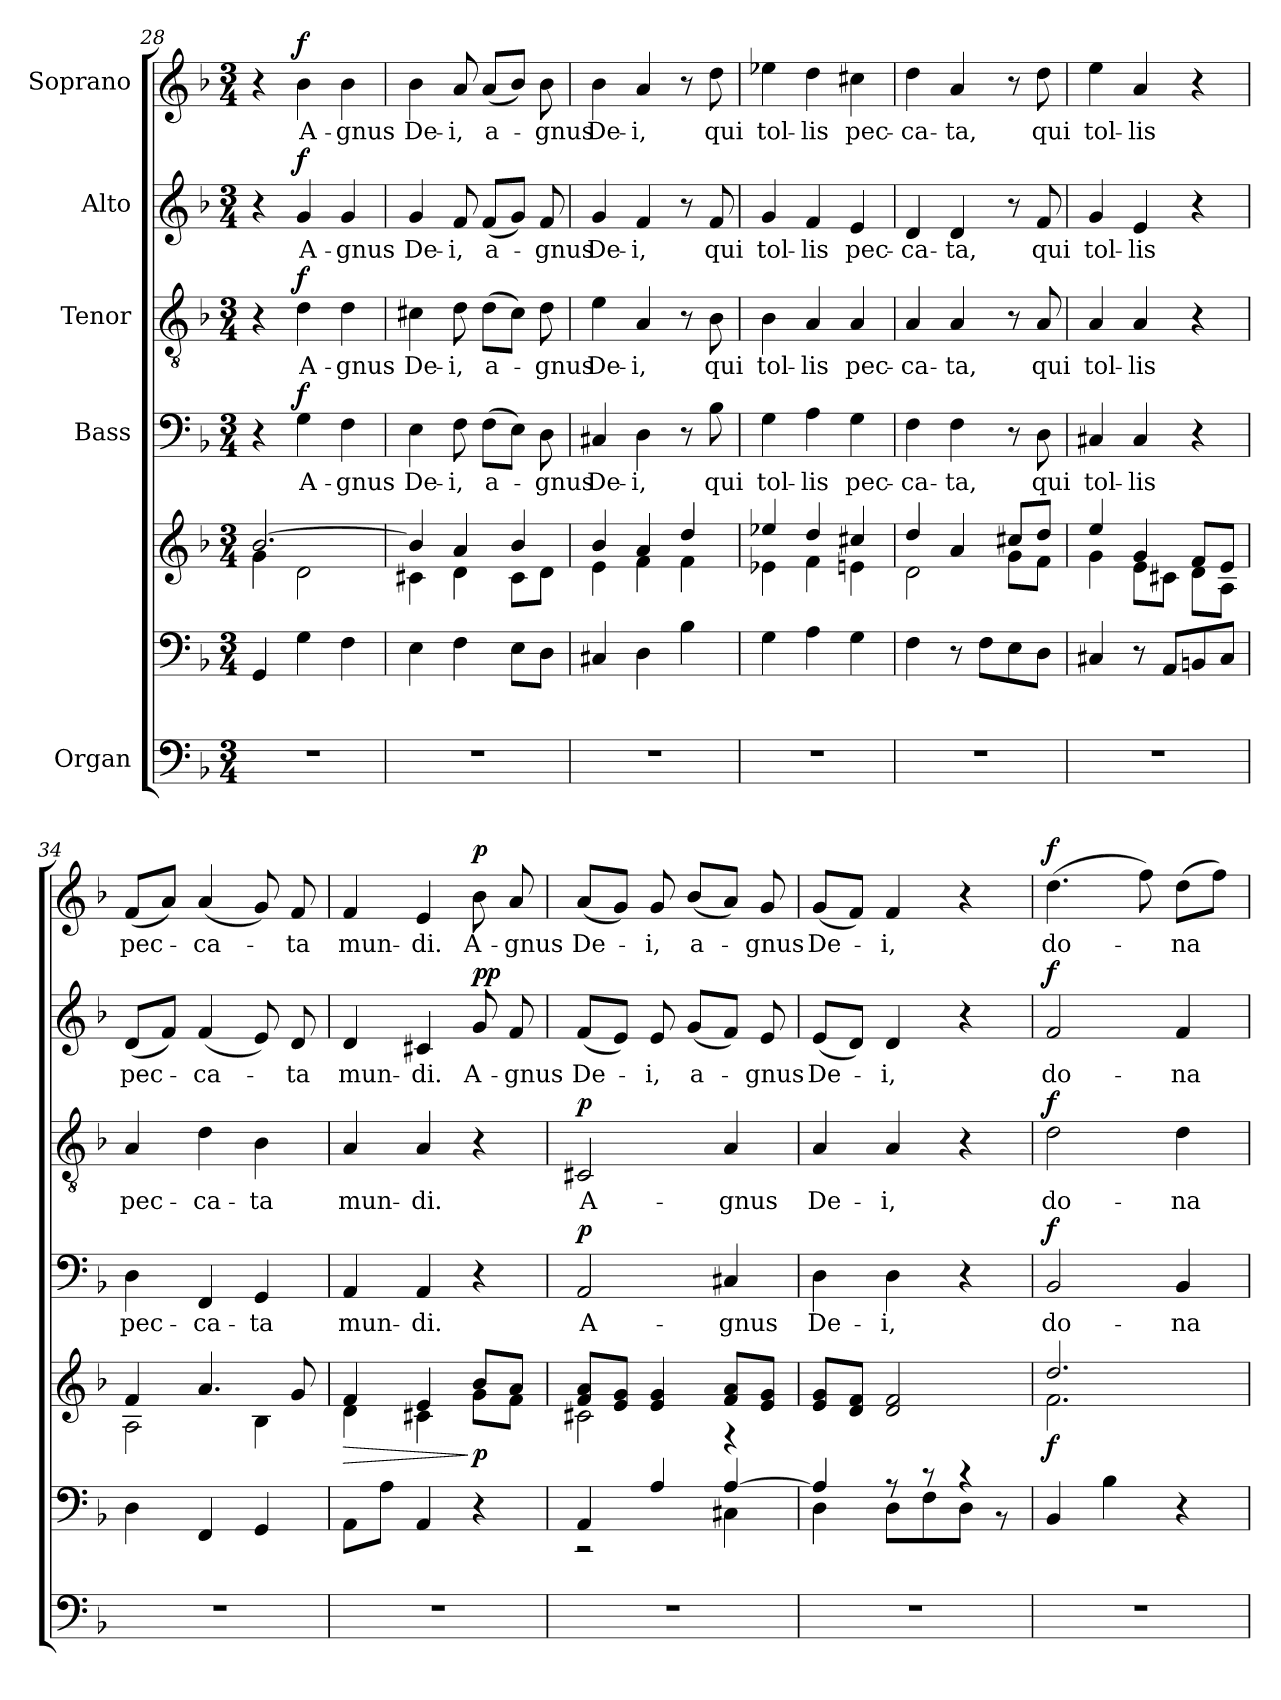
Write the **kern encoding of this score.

**kern	**kern	**kern	**dynam	**kern	**text	**dynam	**kern	**text	**dynam	**kern	**text	**dynam	**kern	**text	**dynam
*part5	*part5	*part5	*part5	*part4	*part4	*part4	*part3	*part3	*part3	*part2	*part2	*part2	*part1	*part1	*part1
*staff7	*staff6	*staff5	*staff5/6/7	*staff4	*staff4	*staff4	*staff3	*staff3	*staff3	*staff2	*staff2	*staff2	*staff1	*staff1	*staff1
*I"Organ	*	*	*	*I"Bass	*	*	*I"Tenor	*	*	*I"Alto	*	*	*I"Soprano	*	*
*clefF4	*clefF4	*clefG2	*	*clefF4	*	*	*clefGv2	*	*	*clefG2	*	*	*clefG2	*	*
*k[b-]	*k[b-]	*k[b-]	*	*k[b-]	*	*	*k[b-]	*	*	*k[b-]	*	*	*k[b-]	*	*
*M3/4	*M3/4	*M3/4	*	*M3/4	*	*	*M3/4	*	*	*M3/4	*	*	*M3/4	*	*
=28	=28	=28	=28	=28	=28	=28	=28	=28	=28	=28	=28	=28	=28	=28	=28
*	*	*^	*	*	*	*	*	*	*	*	*	*	*	*	*
2.r	4GG/	[2.b-/	4g\	.	4r	.	.	4r	.	.	4r	.	.	4r	.	.
!	!	!	!	!	!	!LO:LY:b	!LO:DY:a	!	!LO:LY:b	!LO:DY:a	!	!LO:LY:b	!LO:DY:a	!	!LO:LY:b	!LO:DY:a
.	4G\	.	2d\	.	4G\	A-	f	4d\	A-	f	4g/	A-	f	4b-\	A-	f
!	!	!	!	!	!	!LO:LY:b	!	!	!LO:LY:b	!	!	!LO:LY:b	!	!	!LO:LY:b	!
.	4F\	.	.	.	4F\	-gnus	.	4d\	-gnus	.	4g/	-gnus	.	4b-\	-gnus	.
=29	=29	=29	=29	=29	=29	=29	=29	=29	=29	=29	=29	=29	=29	=29	=29	=29
!	!	!	!	!	!	!LO:LY:b	!	!	!LO:LY:b	!	!	!LO:LY:b	!	!	!LO:LY:b	!
2.r	4E\	4b-/]	4c#X\	.	4E\	De-	.	4c#X\	De-	.	4g/	De-	.	4b-\	De-	.
!	!	!	!	!	!	!LO:LY:b	!	!	!LO:LY:b	!	!	!LO:LY:b	!	!	!LO:LY:b	!
.	4F\	4a/	4d\	.	8F\	-i,	.	8d\	-i,	.	8f/	-i,	.	8a/	-i,	.
!	!	!	!	!	!	!LO:LY:b	!	!	!LO:LY:b	!	!	!LO:LY:b	!	!	!LO:LY:b	!
.	.	.	.	.	(8F\L	a-	.	(8d\L	a-	.	(8f/L	a-	.	(8a/L	a-	.
.	8E\L	4b-/	8c#\L	.	8E\J)	.	.	8c#\J)	.	.	8g/J)	.	.	8b-/J)	.	.
!	!	!	!	!	!	!LO:LY:b	!	!	!LO:LY:b	!	!	!LO:LY:b	!	!	!LO:LY:b	!
.	8D\J	.	8d\J	.	8D\	-gnus	.	8d\	-gnus	.	8f/	-gnus	.	8b-\	-gnus	.
=30	=30	=30	=30	=30	=30	=30	=30	=30	=30	=30	=30	=30	=30	=30	=30	=30
!	!	!	!	!	!	!LO:LY:b	!	!	!LO:LY:b	!	!	!LO:LY:b	!	!	!LO:LY:b	!
2.r	4C#X/	4b-/	4e\	.	4C#X/	De-	.	4e\	De-	.	4g/	De-	.	4b-\	De-	.
!	!	!	!	!	!	!LO:LY:b	!	!	!LO:LY:b	!	!	!LO:LY:b	!	!	!LO:LY:b	!
.	4D\	4a/	4f\	.	4D\	-i,	.	4A/	-i,	.	4f/	-i,	.	4a/	-i,	.
.	4B-\	4dd/	4f\	.	8r	.	.	8r	.	.	8r	.	.	8r	.	.
!	!	!	!	!	!	!LO:LY:b	!	!	!LO:LY:b	!	!	!LO:LY:b	!	!	!LO:LY:b	!
.	.	.	.	.	8B-\	qui	.	8B-\	qui	.	8f/	qui	.	8dd\	qui	.
=31	=31	=31	=31	=31	=31	=31	=31	=31	=31	=31	=31	=31	=31	=31	=31	=31
!	!	!	!	!	!	!LO:LY:b	!	!	!LO:LY:b	!	!	!LO:LY:b	!	!	!LO:LY:b	!
2.r	4G\	4ee-X/	4e-X\	.	4G\	tol-	.	4B-\	tol-	.	4g/	tol-	.	4ee-X\	tol-	.
!	!	!	!	!	!	!LO:LY:b	!	!	!LO:LY:b	!	!	!LO:LY:b	!	!	!LO:LY:b	!
.	4A\	4dd/	4f\	.	4A\	-lis	.	4A/	-lis	.	4f/	-lis	.	4dd\	-lis	.
!	!	!	!	!	!	!LO:LY:b	!	!	!LO:LY:b	!	!	!LO:LY:b	!	!	!LO:LY:b	!
.	4G\	4cc#X/	4en\	.	4G\	pec-	.	4A/	pec-	.	4e/	pec-	.	4cc#X\	pec-	.
!!LO:PB:g=z
=32	=32	=32	=32	=32	=32	=32	=32	=32	=32	=32	=32	=32	=32	=32	=32	=32
!	!	!	!	!	!	!LO:LY:b	!	!	!LO:LY:b	!	!	!LO:LY:b	!	!	!LO:LY:b	!
2.r	4F\	4dd/	2d\	.	4F\	-ca-	.	4A/	-ca-	.	4d/	-ca-	.	4dd\	-ca-	.
!	!	!	!	!	!	!LO:LY:b	!	!	!LO:LY:b	!	!	!LO:LY:b	!	!	!LO:LY:b	!
.	8r	4a/	.	.	4F\	-ta,	.	4A/	-ta,	.	4d/	-ta,	.	4a/	-ta,	.
.	8F\L	.	.	.	.	.	.	.	.	.	.	.	.	.	.	.
.	8E\	8cc#X/L	8g\L	.	8r	.	.	8r	.	.	8r	.	.	8r	.	.
!	!	!	!	!	!	!LO:LY:b	!	!	!LO:LY:b	!	!	!LO:LY:b	!	!	!LO:LY:b	!
.	8D\J	8dd/J	8f\J	.	8D\	qui	.	8A/	qui	.	8f/	qui	.	8dd\	qui	.
=33	=33	=33	=33	=33	=33	=33	=33	=33	=33	=33	=33	=33	=33	=33	=33	=33
!	!	!	!	!	!	!LO:LY:b	!	!	!LO:LY:b	!	!	!LO:LY:b	!	!	!LO:LY:b	!
2.r	4C#X/	4ee/	4g\	.	4C#X/	tol-	.	4A/	tol-	.	4g/	tol-	.	4ee\	tol-	.
!	!	!	!	!	!	!LO:LY:b	!	!	!LO:LY:b	!	!	!LO:LY:b	!	!	!LO:LY:b	!
.	8r	4g/	8e\L	.	4C#/	-lis	.	4A/	-lis	.	4e/	-lis	.	4a/	-lis	.
.	8AA/L	.	8c#X\J	.	.	.	.	.	.	.	.	.	.	.	.	.
.	8BBn/	8f/L	8d\L	.	4r	.	.	4r	.	.	4r	.	.	4r	.	.
.	8C#/J	8e/J	8A\J	.	.	.	.	.	.	.	.	.	.	.	.	.
=34	=34	=34	=34	=34	=34	=34	=34	=34	=34	=34	=34	=34	=34	=34	=34	=34
!	!	!	!	!	!	!LO:LY:b	!	!	!LO:LY:b	!	!	!LO:LY:b	!	!	!LO:LY:b	!
2.r	4D\	4f/	2A\	.	4D\	pec-	.	4A/	pec-	.	(8d/L	pec-	.	(8f/L	pec-	.
.	.	.	.	.	.	.	.	.	.	.	8f/J)	.	.	8a/J)	.	.
!	!	!	!	!	!	!LO:LY:b	!	!	!LO:LY:b	!	!	!LO:LY:b	!	!	!LO:LY:b	!
.	4FF/	4.a/	.	.	4FF/	-ca-	.	4d\	-ca-	.	(4f/	-ca-	.	(4a/	-ca-	.
!	!	!	!	!	!	!LO:LY:b	!	!	!LO:LY:b	!	!	!	!	!	!	!
.	4GG/	.	4B-\	.	4GG/	-ta	.	4B-\	-ta	.	8e/)	.	.	8g/)	.	.
!	!	!	!	!	!	!	!	!	!	!	!	!LO:LY:b	!	!	!LO:LY:b	!
.	.	8g/	.	.	.	.	.	.	.	.	8d/	-ta	.	8f/	-ta	.
=35	=35	=35	=35	=35	=35	=35	=35	=35	=35	=35	=35	=35	=35	=35	=35	=35
!	!	!	!	!LO:HP:b	!	!LO:LY:b	!	!	!LO:LY:b	!	!	!LO:LY:b	!	!	!LO:LY:b	!
2.r	8AA\L	4f/	4d\	>	4AA/	mun-	.	4A/	mun-	.	4d/	mun-	.	4f/	mun-	.
.	8A\J	.	.	.	.	.	.	.	.	.	.	.	.	.	.	.
!	!	!	!	!	!	!LO:LY:b	!	!	!LO:LY:b	!	!	!LO:LY:b	!	!	!LO:LY:b	!
.	4AA/	4e/	4c#X\	.	4AA/	-di.	.	4A/	-di.	.	4c#X/	-di.	.	4e/	-di.	.
!	!	!	!	!LO:DY:n=1:b	!	!	!	!	!	!	!	!LO:LY:b	!LO:DY:a	!	!LO:LY:b	!
!	!	!	!	!	!	!	!	!	!	!	!	!	!LO:DY:n=1:a	!	!	!LO:DY:a
.	4r	8b-/L	8g\L	] p	4r	.	.	4r	.	.	8g/	A-	p p	8b-\	A-	p
!	!	!	!	!	!	!	!	!	!	!	!	!LO:LY:b	!	!	!LO:LY:b	!
.	.	8a/J	8f\J	.	.	.	.	.	.	.	8f/	-gnus	.	8a/	-gnus	.
=36	=36	=36	=36	=36	=36	=36	=36	=36	=36	=36	=36	=36	=36	=36	=36	=36
*	*^	*	*	*	*	*	*	*	*	*	*	*	*	*	*	*
!	!	!	!	!	!	!	!LO:LY:b	!LO:DY:a	!	!LO:LY:b	!LO:DY:a	!	!LO:LY:b	!	!	!LO:LY:b	!
2.r	4AA/	2r	8f/ 8a/L	2c#X\	.	2AA/	A-	p	2C#X/	A-	p	(8f/L	De-	.	(8a/L	De-	.
.	.	.	8e/ 8g/J	.	.	.	.	.	.	.	.	8e/J)	.	.	8g/J)	.	.
!	!	!	!	!	!	!	!	!	!	!	!	!	!LO:LY:b	!	!	!LO:LY:b	!
.	4A/	.	4e/ 4g/	.	.	.	.	.	.	.	.	8e/	-i,	.	8g/	-i,	.
!	!	!	!	!	!	!	!	!	!	!	!	!	!LO:LY:b	!	!	!LO:LY:b	!
.	.	.	.	.	.	.	.	.	.	.	.	(8g/L	a-	.	(8b-/L	a-	.
!	!	!	!	!	!	!	!LO:LY:b	!	!	!LO:LY:b	!	!	!	!	!	!	!
.	[4A/	4C#X\	8f/ 8a/L	4r	.	4C#X/	-gnus	.	4A/	-gnus	.	8f/J)	.	.	8a/J)	.	.
!	!	!	!	!	!	!	!	!	!	!	!	!	!LO:LY:b	!	!	!LO:LY:b	!
.	.	.	8e/ 8g/J	.	.	.	.	.	.	.	.	8e/	-gnus	.	8g/	-gnus	.
*	*	*	*v	*v	*	*	*	*	*	*	*	*	*	*	*	*	*
=37	=37	=37	=37	=37	=37	=37	=37	=37	=37	=37	=37	=37	=37	=37	=37	=37
!	!	!	!	!	!	!LO:LY:b	!	!	!LO:LY:b	!	!	!LO:LY:b	!	!	!LO:LY:b	!
2.r	4A/]	4D\	8e/ 8g/L	.	4D\	De-	.	4A/	De-	.	(8e/L	De-	.	(8g/L	De-	.
.	.	.	8d/ 8f/J	.	.	.	.	.	.	.	8d/J)	.	.	8f/J)	.	.
!	!	!	!	!	!	!LO:LY:b	!	!	!LO:LY:b	!	!	!LO:LY:b	!	!	!LO:LY:b	!
.	8r	8D\L	2d/ 2f/	.	4D\	-i,	.	4A/	-i,	.	4d/	-i,	.	4f/	-i,	.
.	8r	8F\	.	.	.	.	.	.	.	.	.	.	.	.	.	.
.	4r	8D\J	.	.	4r	.	.	4r	.	.	4r	.	.	4r	.	.
.	.	8r	.	.	.	.	.	.	.	.	.	.	.	.	.	.
=38	=38	=38	=38	=38	=38	=38	=38	=38	=38	=38	=38	=38	=38	=38	=38	=38
*	*	*	*^	*	*	*	*	*	*	*	*	*	*	*	*	*
!	!	!	!	!	!LO:DY:b	!	!LO:LY:b	!LO:DY:a	!	!LO:LY:b	!LO:DY:a	!	!LO:LY:b	!LO:DY:a	!	!LO:LY:b	!LO:DY:a
*	*v	*v	*	*	*	*	*	*	*	*	*	*	*	*	*	*	*
2.r	4BB-/	2.dd/	2.f\	f	2BB-/	do-	f	2d\	do-	f	2f/	do-	f	(4.dd\	do-	f
.	4B-\	.	.	.	.	.	.	.	.	.	.	.	.	.	.	.
.	.	.	.	.	.	.	.	.	.	.	.	.	.	8ff\)	.	.
!	!	!	!	!	!	!LO:LY:b	!	!	!LO:LY:b	!	!	!LO:LY:b	!	!	!LO:LY:b	!
.	4r	.	.	.	4BB-/	-na	.	4d\	-na	.	4f/	-na	.	(8dd\L	-na	.
.	.	.	.	.	.	.	.	.	.	.	.	.	.	8ff\J)	.	.
*	*	*v	*v	*	*	*	*	*	*	*	*	*	*	*	*	*
=	=	=	=	=	=	=	=	=	=	=	=	=	=	=	=
*-	*-	*-	*-	*-	*-	*-	*-	*-	*-	*-	*-	*-	*-	*-	*-
